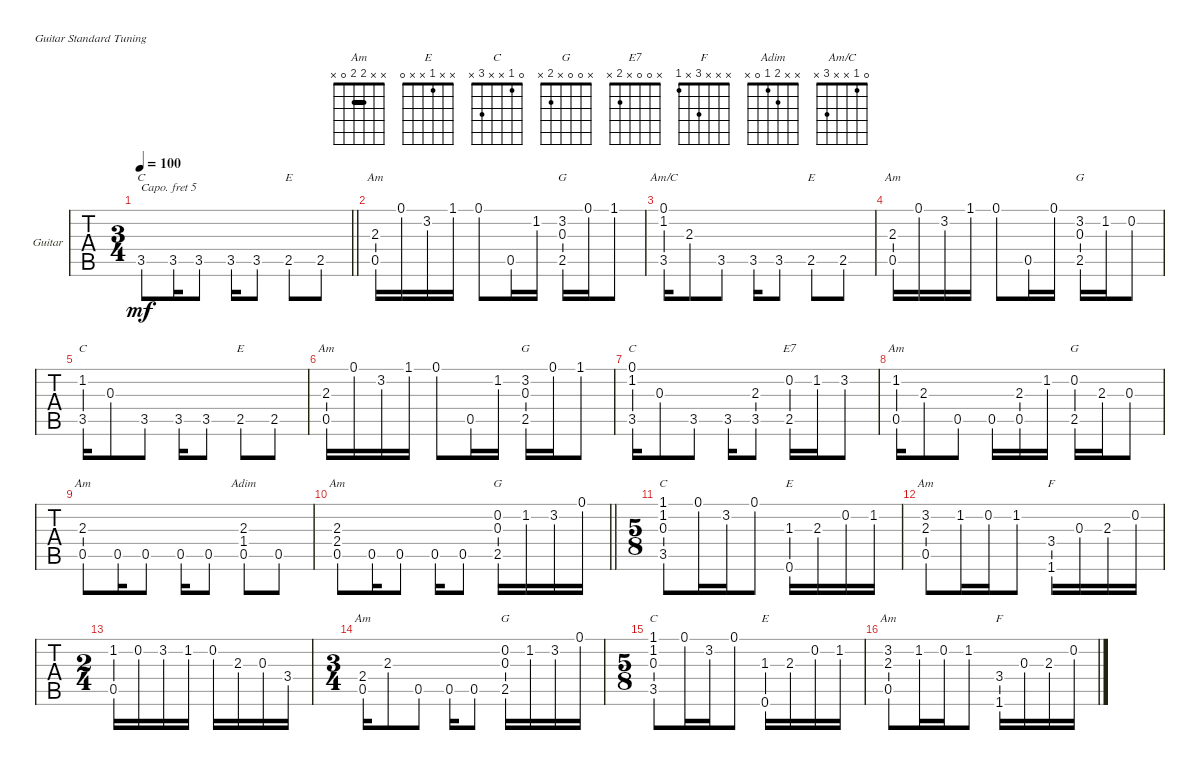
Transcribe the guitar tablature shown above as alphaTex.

\bracketExtendMode groupsimilarinstruments
\firstSystemTrackNameOrientation horizontal
\otherSystemsTrackNameOrientation horizontal
\track ("" "Guitar") {instrument acousticguitarsteel}
\staff {tabs}
\capo 5
\tuning (E4 B3 G3 D3 A2 E2)
\chord ("Am" x x 2 x 0 x)
\chord ("E" x x x x 2 x)
\chord ("C" x 1 x x 3 x)
\chord ("Am" x 1 x x 0 x)
\chord ("G" x 0 x x 2 x)
\chord ("C" x x x x 3 x)
\chord ("E7" x 0 0 x 2 x)
\chord ("C" 1 1 0 x 3 x) {barre 1}
\chord ("E" x x 1 x x 0)
\chord ("Am" x 3 2 x 0 x)
\chord ("F" x x x 3 x 1)
\chord ("Am" x x x 2 0 x)
\chord ("Adim" x x 2 1 0 x)
\chord ("Am" x x 2 2 0 x) {barre 2}
\chord ("G" x 3 0 x 2 x)
\chord ("Am/C" 0 1 x x 3 x)
\chord ("C" 0 1 x x 3 x)
\chord ("G" x 0 0 x 2 x)
\ts (3 4)
\tempo 100
\clef g2
\barLineRight lightlight
\ks c
3.5.8{ch "C" dy mf} 3.5.16 3.5.8 3.5.16 3.5.8 2.5.8{ch "E"} 2.5.8 |
(2.3 0.5).16{ch "Am"} 0.1.16 3.2.16 1.1.16 0.1.8 0.5.16 1.2.16 (3.2 2.5 0.3).16{ch "G"} 0.1.16 1.1.8 |
(0.1 3.5 1.2).16{ch "Am/C"} 2.3.8 3.5.8 3.5.16 3.5.8 2.5.8{ch "E"} 2.5.8 |
(2.3 0.5).16{ch "Am"} 0.1.16 3.2.16 1.1.16 0.1.8 0.5.16 0.1.16 (3.2 2.5 0.3).16{ch "G"} 1.2.16 0.2.8 |
(1.2 3.5).16{ch "C"} 0.3.8 3.5.8 3.5.16 3.5.8 2.5.8{ch "E"} 2.5.8 |
(2.3 0.5).16{ch "Am"} 0.1.16 3.2.16 1.1.16 0.1.8 0.5.16 1.2.16 (3.2 2.5 0.3).16{ch "G"} 0.1.16 1.1.8 |
(0.1 3.5 1.2).16{ch "C"} 0.3.8 3.5.8 3.5.16 (2.3 3.5).8 (0.2 2.5).16{ch "E7"} 1.2.16 3.2.8 |
(1.2 0.5).16{ch "Am"} 2.3.8 0.5.8 0.5.16 (2.3 0.5).16 1.2.16 (0.2 2.5).16{ch "G"} 2.3.16 0.3.8 |
(0.5 2.3).8{ch "Am"} 0.5.16 0.5.8 0.5.16 0.5.8 (0.5 1.4 2.3).8{ch "Adim"} 0.5.8 |
\barLineRight lightlight
(0.5 2.3 2.4).8{ch "Am"} 0.5.16 0.5.8 0.5.16 0.5.8 (2.5 0.2 0.3).16{ch "G"} 1.2.16 3.2.16 0.1.16 |
\ts (5 8)
(1.1 3.5 1.2 0.3).8{ch "C"} 0.1.16 3.2.16 0.1.8 (1.3 0.6).16{ch "E"} 2.3.16 0.2.16 1.2.16 |
(3.2 0.5 2.3).8{ch "Am"} 1.2.16 0.2.16 1.2.8 (3.4 1.6).16{ch "F"} 0.3.16 2.3.16 0.2.16 |
\ts (2 4)
(1.2 0.5).16 0.2.16 3.2.16 1.2.16 0.2.16 2.3.16 0.3.16 3.4.16 |
\ts (3 4)
(2.4 0.5).16{ch "Am"} 2.3.8 0.5.8 0.5.16 0.5.8 (0.2 2.5 0.3).16{ch "G"} 1.2.16 3.2.16 0.1.16 |
\ts (5 8)
(1.1 1.2 0.3 3.5).8{ch "C"} 0.1.16 3.2.16 0.1.8 (1.3 0.6).16{ch "E"} 2.3.16 0.2.16 1.2.16 |
(3.2 0.5 2.3).8{ch "Am"} 1.2.16 0.2.16 1.2.8 (3.4 1.6).16{ch "F"} 0.3.16 2.3.16 0.2.16
